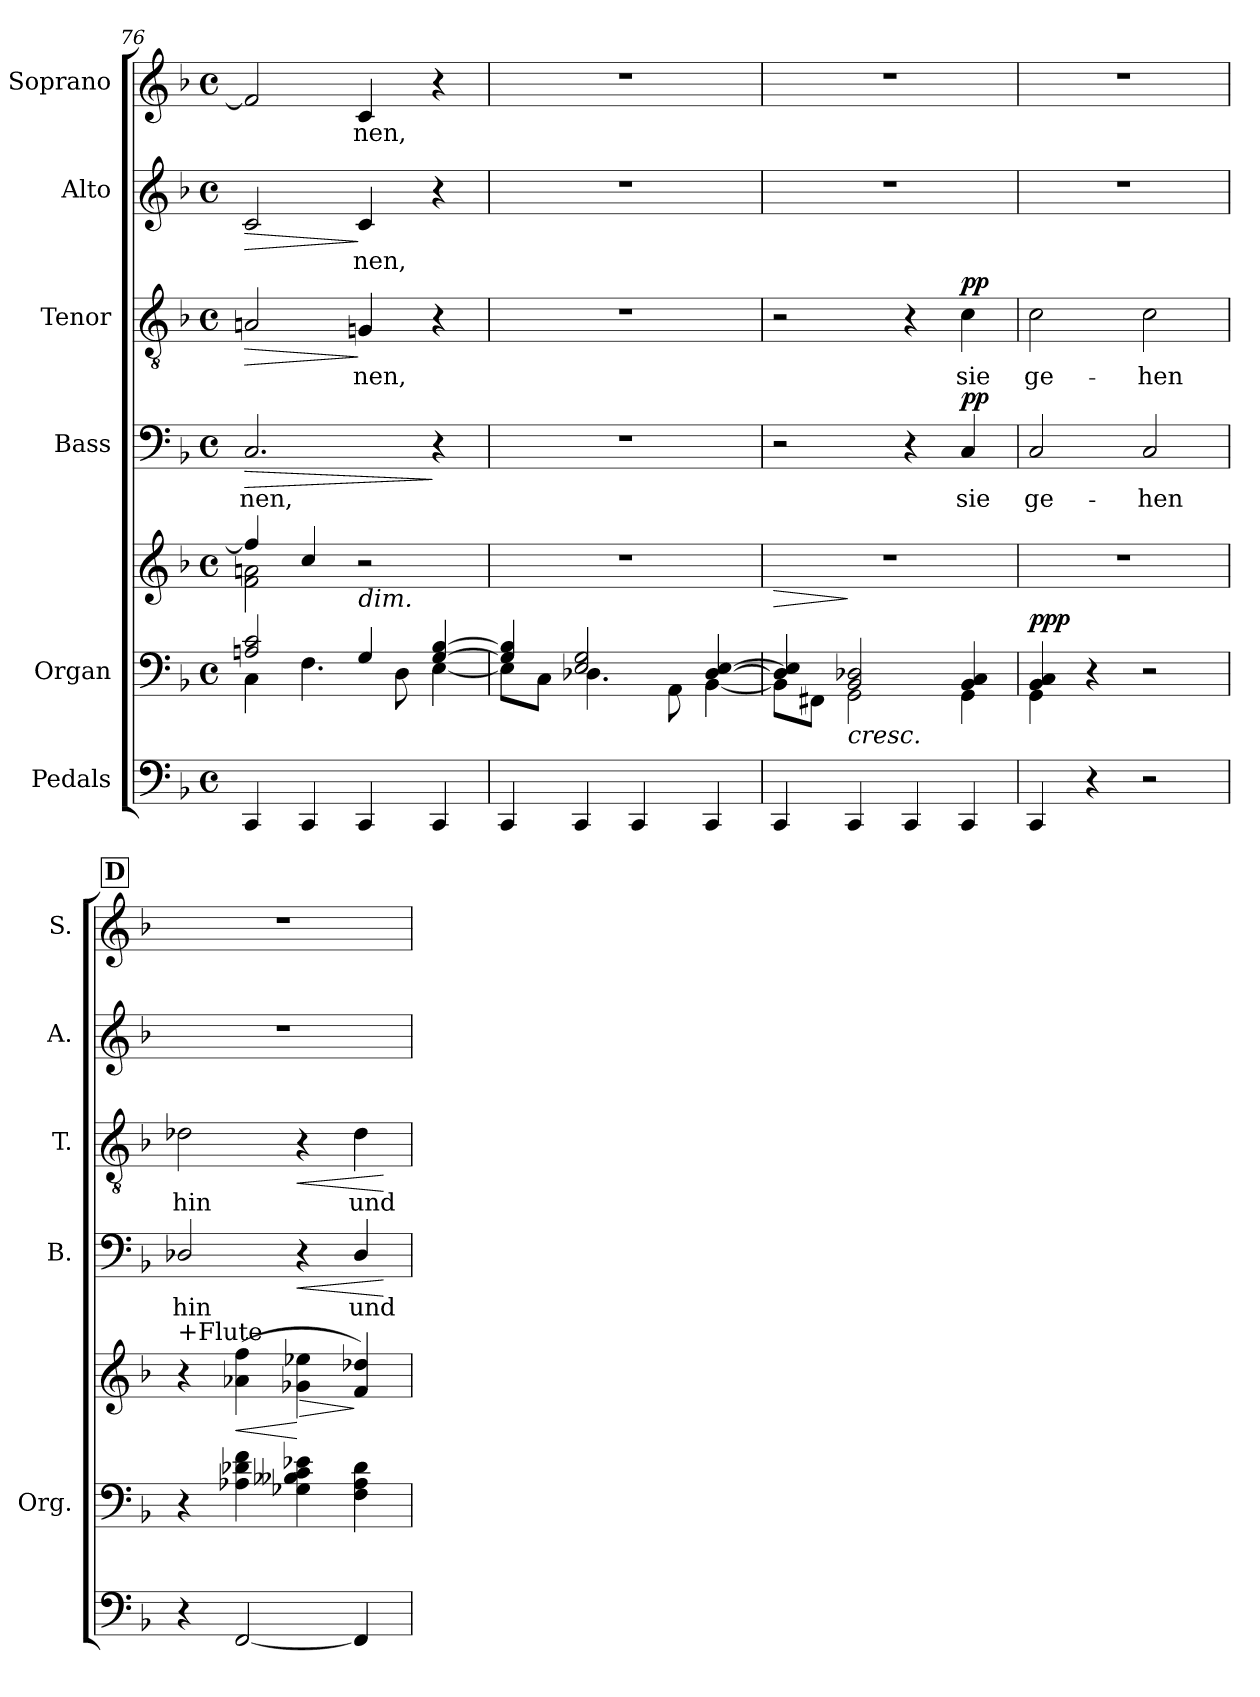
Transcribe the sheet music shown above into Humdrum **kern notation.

**kern	**kern	**kern	**dynam	**kern	**text	**dynam	**kern	**text	**dynam	**kern	**text	**dynam	**kern	**text
*part6	*part5	*part5	*part5	*part4	*part4	*part4	*part3	*part3	*part3	*part2	*part2	*part2	*part1	*part1
*staff7	*staff6	*staff5	*staff5/6	*staff4	*staff4	*staff4	*staff3	*staff3	*staff3	*staff2	*staff2	*staff2	*staff1	*staff1
*I"Pedals	*I"Organ	*	*	*I"Bass	*	*	*I"Tenor	*	*	*I"Alto	*	*	*I"Soprano	*
*	*I'Org.	*	*	*I'B.	*	*	*I'T.	*	*	*I'A.	*	*	*I'S.	*
*clefF4	*clefF4	*clefG2	*	*clefF4	*	*	*clefGv2	*	*	*clefG2	*	*	*clefG2	*
*	*	*	*	*	*	*	*ITrd7c12	*	*	*	*	*	*	*
*k[b-]	*k[b-]	*k[b-]	*	*k[b-]	*	*	*k[b-]	*	*	*k[b-]	*	*	*k[b-]	*
*F:	*F:	*F:	*	*F:	*	*	*F:	*	*	*F:	*	*	*F:	*
*M4/4	*M4/4	*M4/4	*	*M4/4	*	*	*M4/4	*	*	*M4/4	*	*	*M4/4	*
*met(c)	*met(c)	*met(c)	*	*met(c)	*	*	*met(c)	*	*	*met(c)	*	*	*met(c)	*
=76	=76	=76	=76	=76	=76	=76	=76	=76	=76	=76	=76	=76	=76	=76
*	*^	*^	*	*	*	*	*	*	*	*	*	*	*	*
!	!	!	!	!	!	!	!LO:LY:b:color=#000000	!LO:HP:b	!	!	!LO:HP:b	!	!	!LO:HP:b	!	!
4CCi/	2Ani/ 2ci	4Ci\	4ffi/]	2fi\ 2ani	.	2.Ci/	-nen,	>	2AAni/	.	>	2ci/	.	>	2fi/]	.
4CCi/	.	4.Fi\	4cci/	.	.	.	.	.	.	.	.	.	.	.	.	.
!	!	!	!	!	!	!	!	!	!	!LO:LY:b:color=#000000	!	!	!	!	!	!
!	!	!	!	!	!	!	!	!	!	!	!	!	!LO:LY:b:color=#000000	!	!	!
!	!	!	!LO:TX:b:i:t=dim.	!	!	!	!	!	!	!	!	!	!	!	!	!
!	!	!	!	!	!	!	!	!	!	!	!	!	!	!	!	!LO:LY:b:color=#000000
4CCi/	4Gi/	.	2r	2ryy	.	.	.	.	4GGni/	-nen,	]	4ci/	-nen,	]	4ci/	-nen,
.	.	8Di\	.	.	.	.	.	.	.	.	.	.	.	.	.	.
4CCi/	[4Gi/ [4B-i	[4Ei\	.	.	.	4r	.	]	4r	.	.	4r	.	.	4r	.
*	*	*	*v	*v	*	*	*	*	*	*	*	*	*	*	*	*
=77	=77	=77	=77	=77	=77	=77	=77	=77	=77	=77	=77	=77	=77	=77	=77
4CCi/	4Gi/] 4B-i]	8Ei\L]	1r	.	1r	.	.	1r	.	.	1r	.	.	1r	.
.	.	8Ci\J	.	.	.	.	.	.	.	.	.	.	.	.	.
4CCi/	2Ei/ 2Gi	4.D-Xi\	.	.	.	.	.	.	.	.	.	.	.	.	.
4CCi/	.	.	.	.	.	.	.	.	.	.	.	.	.	.	.
.	.	8AAi\	.	.	.	.	.	.	.	.	.	.	.	.	.
4CCi/	[4D-i/ [4Ei	[4BB-i\	.	.	.	.	.	.	.	.	.	.	.	.	.
=78	=78	=78	=78	=78	=78	=78	=78	=78	=78	=78	=78	=78	=78	=78	=78
!	!	!	!	!LO:HP:b	!	!	!	!	!	!	!	!	!	!	!
4CCi/	4D-i/] 4Ei]	8BB-i\L]	1r	>	2r	.	.	2r	.	.	1r	.	.	1r	.
.	.	8FF#Xi\J	.	.	.	.	.	.	.	.	.	.	.	.	.
!	!	!	!	!LO:HP:n=1:b=2	!	!	!	!	!	!	!	!	!	!	!
4CCi/	2BB-i/ 2D-Xi	2GGi\	.	] <	.	.	.	.	.	.	.	.	.	.	.
4CCi/	.	.	.	.	4r	.	.	4r	.	.	.	.	.	.	.
!	!	!	!	!	!	!LO:LY:b:color=#000000	!	!	!	!	!	!	!	!	!
!	!	!	!	!	!	!	!	!	!LO:LY:b:color=#000000	!	!	!	!	!	!
4CCi/	4BB-i/ 4Ci	4GGi\	.	.	4Ci/	sie	pp	4Ci\	sie	pp	.	.	.	.	.
=79	=79	=79	=79	=79	=79	=79	=79	=79	=79	=79	=79	=79	=79	=79	=79
!	!	!	!	!	!	!LO:LY:b:color=#000000	!	!	!	!	!	!	!	!	!
!	!	!	!	!	!	!	!	!	!LO:LY:b:color=#000000	!	!	!	!	!	!
4CCi/	4BB-i/ 4Ci	4GGi\	1r	ppp	2Ci/	ge-	.	2Ci\	ge-	.	1r	.	.	1r	.
4r	4r	4ryy	.	.	.	.	.	.	.	.	.	.	.	.	.
!	!	!	!	!	!	!LO:LY:b:color=#000000	!	!	!	!	!	!	!	!	!
!	!	!	!	!	!	!	!	!	!LO:LY:b:color=#000000	!	!	!	!	!	!
2r	2r	2ryy	.	.	2Ci/	-hen	.	2Ci\	-hen	.	.	.	.	.	.
*	*v	*v	*	*	*	*	*	*	*	*	*	*	*	*	*
.	.	.	[	.	.	.	.	.	.	.	.	.	.	.
!!LO:REH:place=s1:B:color=#000000:enc=box:fs=17.1407:t=D
=80	=80	=80	=80	=80	=80	=80	=80	=80	=80	=80	=80	=80	=80	=80
!	!	!	!	!	!LO:LY:b:color=#000000	!	!	!	!	!	!	!	!	!
!	!	!LO:TX:a:t=+Flute	!	!	!	!	!	!	!	!	!	!	!	!
!	!	!	!	!	!	!	!	!LO:LY:b:color=#000000	!	!	!	!	!	!
4r	4r	4r	.	2D-Xi/	hin	.	2D-Xi\	hin	.	1r	.	.	1r	.
!	!	!	!LO:HP:b	!	!	!	!	!	!	!	!	!	!	!
[2FFi/	4A-Xi\ 4d-Xi 4fi	(4a-Xi\ 4ffi	<	.	.	.	.	.	.	.	.	.	.	.
!	!	!	!LO:HP:n=1:b	!	!	!LO:HP:b	!	!	!LO:HP:b	!	!	!	!	!
.	4G-Xi\ 4B--Xi 4ci 4e-Xi	4g-Xi\ 4ee-Xi	[ >	4r	.	<	4r	.	<	.	.	.	.	.
!	!	!	!	!	!LO:LY:b:color=#000000	!	!	!	!	!	!	!	!	!
!	!	!	!	!	!	!	!	!LO:LY:b:color=#000000	!	!	!	!	!	!
4FFi/]	4Fi\ 4A-i 4d-i	4fi/ 4dd-Xi)	]	4D-i/	und	.	4D-i\	und	.	.	.	.	.	.
.	.	.	.	.	.	[	.	.	[	.	.	.	.	.
=	=	=	=	=	=	=	=	=	=	=	=	=	=	=
*-	*-	*-	*-	*-	*-	*-	*-	*-	*-	*-	*-	*-	*-	*-
